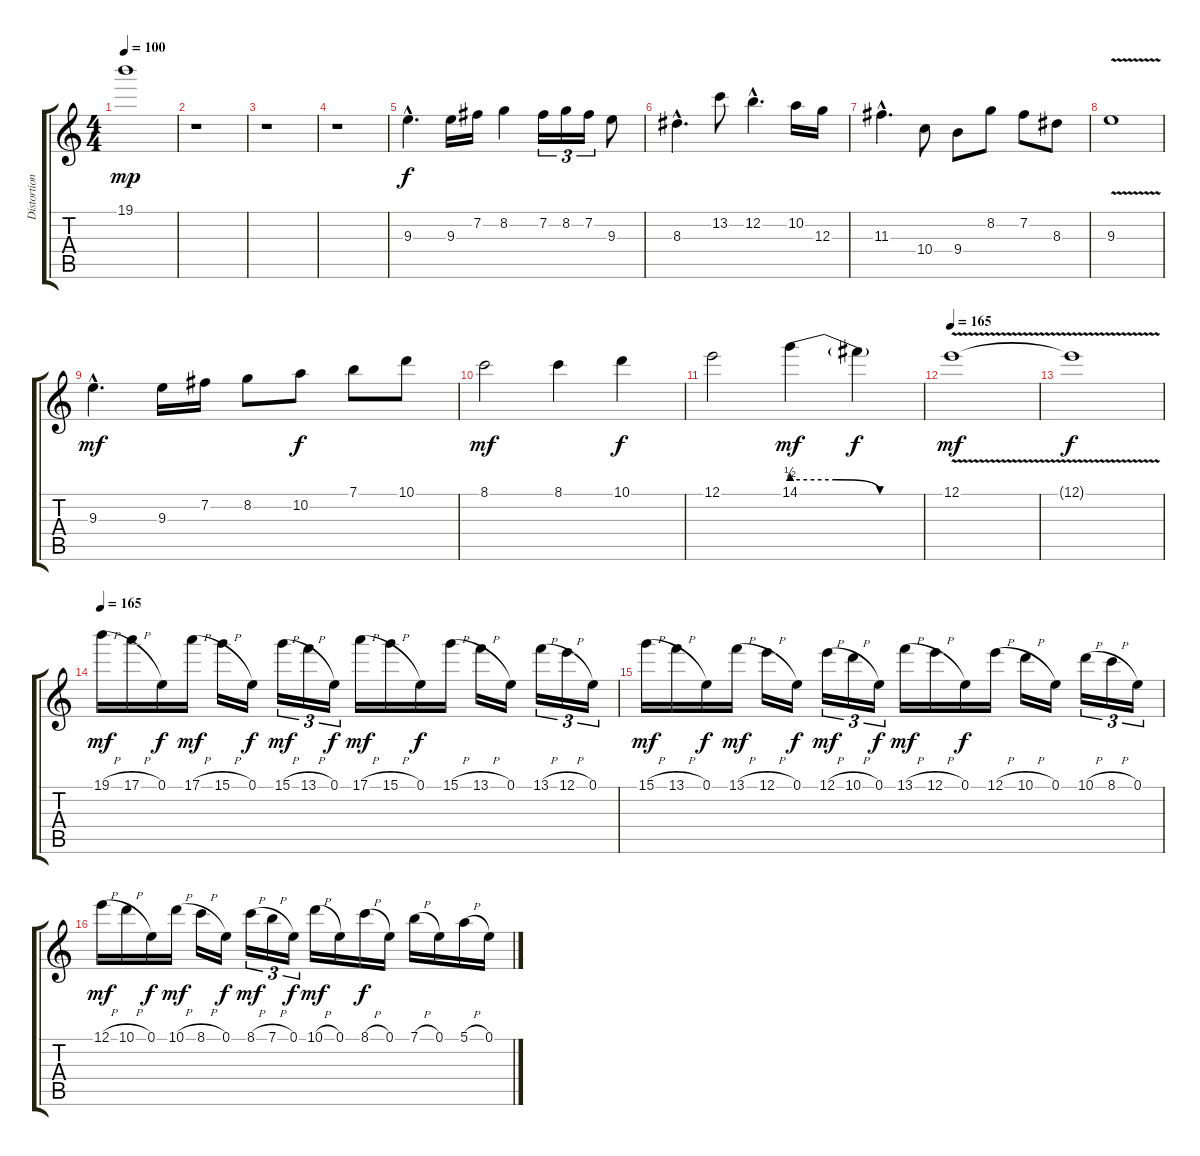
\track ("Distortion Solo " "Distortion") {instrument distortionguitar}
\staff {score tabs}
\tuning (E4 B3 G3 D3 A2 E2) {hide}
\ts (4 4)
\tempo 100
\clef g2
\ks c
19.1.1{dy mp} |
r.1 |
r.1 |
r.1 |
9.3{hac}.4{d dy f} 9.3.16 7.2.16 8.2.4 7.2.16{tu (3 2)} 8.2.16{tu (3 2)} 7.2.16{tu (3 2)} 9.3.8 |
8.3{hac}.4{d} 13.2.8 12.2{hac}.4{d} 10.2.16 12.3.16 |
11.3{hac}.4{d} 10.4.8 9.4.8 8.2.8 7.2.8 8.3.8 |
9.3{v}.1 |
9.3{hac}.4{d dy mf} 9.3.16 7.2.16 8.2.8 10.2.8{dy f} 7.1.8 10.1.8 |
8.1.2{dy mf} 8.1.4 10.1.4{dy f} |
12.1.2 14.1{be (custom 0 2 20 2 40 0 60 0)}.4{dy mf} 14.1{t}.4{dy f} |
\tempo 165
12.1{v}.1{dy mf} |
12.1{t}.1{dy f} |
\tempo 165
19.1{h}.16{dy mf} 17.1{h}.16 0.1.16{dy f} 17.1{h}.16{dy mf} 15.1{h}.16 0.1.16{dy f} 15.1{h}.16{tu (3 2) dy mf} 13.1{h}.16{tu (3 2)} 0.1.16{tu (3 2) dy f} 17.1{h}.16{dy mf} 15.1{h}.16 0.1.16{dy f} 15.1{h}.16 13.1{h}.16 0.1.16 13.1{h}.16{tu (3 2)} 12.1{h}.16{tu (3 2)} 0.1.16{tu (3 2)} |
15.1{h}.16{dy mf} 13.1{h}.16 0.1.16{dy f} 13.1{h}.16{dy mf} 12.1{h}.16 0.1.16{dy f} 12.1{h}.16{tu (3 2) dy mf} 10.1{h}.16{tu (3 2)} 0.1.16{tu (3 2) dy f} 13.1{h}.16{dy mf} 12.1{h}.16 0.1.16{dy f} 12.1{h}.16 10.1{h}.16 0.1.16 10.1{h}.16{tu (3 2)} 8.1{h}.16{tu (3 2)} 0.1.16{tu (3 2)} |
12.1{h}.16{dy mf} 10.1{h}.16 0.1.16{dy f} 10.1{h}.16{dy mf} 8.1{h}.16 0.1.16{dy f} 8.1{h}.16{tu (3 2) dy mf} 7.1{h}.16{tu (3 2)} 0.1.16{tu (3 2) dy f} 10.1{h}.16{dy mf} 0.1.16 8.1{h}.16{dy f} 0.1.16 7.1{h}.16 0.1.16 5.1{h}.16 0.1.16
